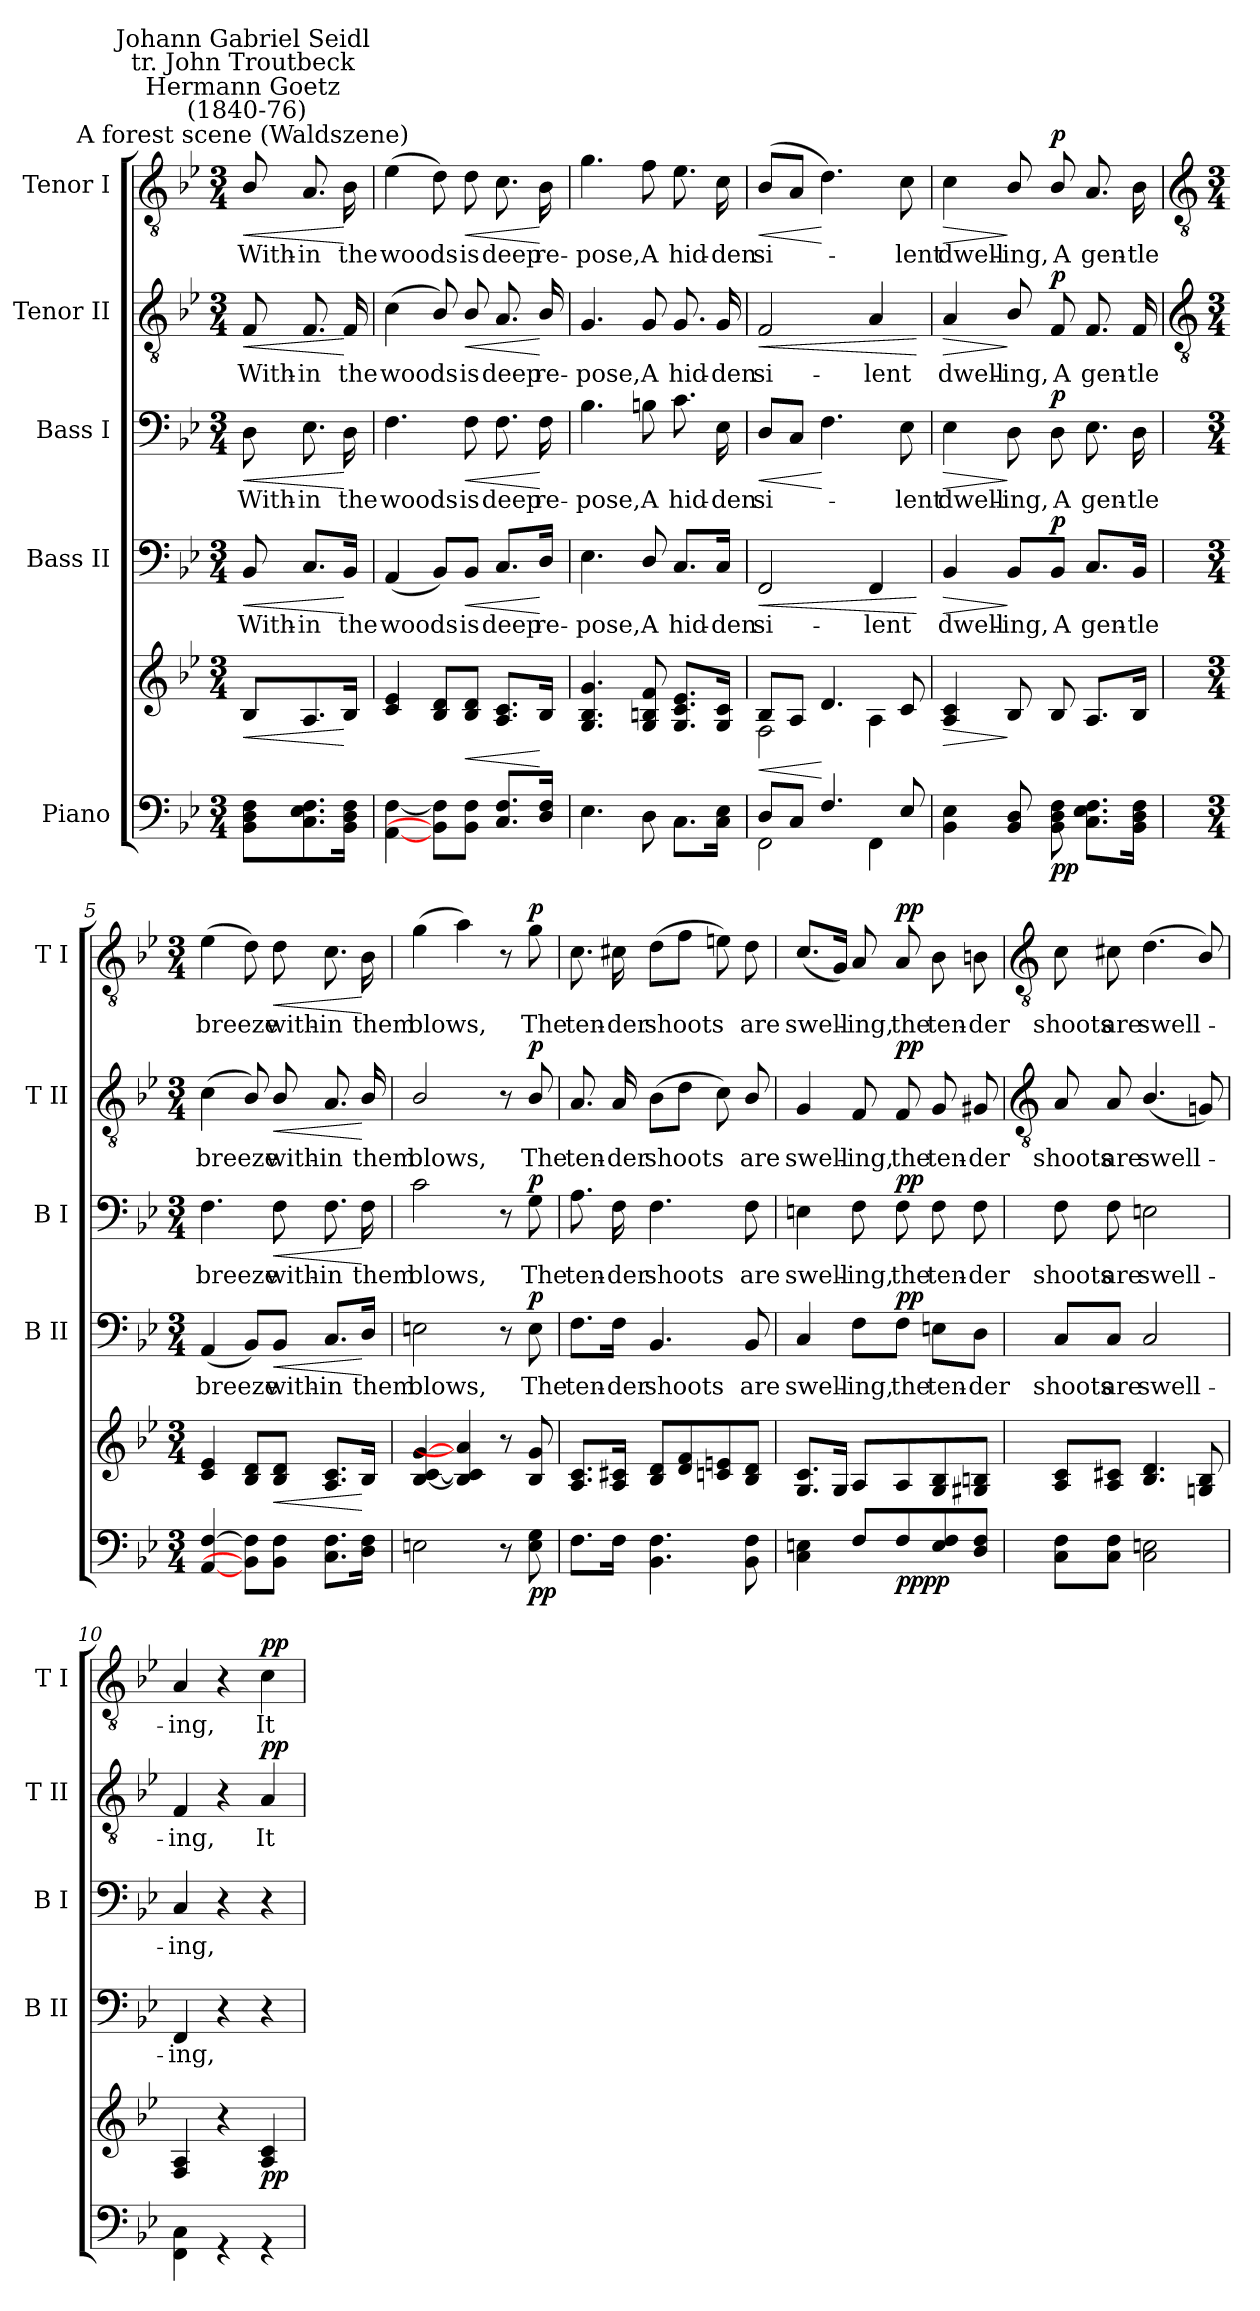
**kern	**kern	**dynam	**kern	**text	**dynam	**kern	**text	**dynam	**kern	**text	**dynam	**kern	**text	**dynam
*part5	*part5	*part5	*part4	*part4	*part4	*part3	*part3	*part3	*part2	*part2	*part2	*part1	*part1	*part1
*staff6	*staff5	*staff5/6	*staff4	*staff4	*staff4	*staff3	*staff3	*staff3	*staff2	*staff2	*staff2	*staff1	*staff1	*staff1
*I"Piano	*	*	*I"Bass II	*	*	*I"Bass I	*	*	*I"Tenor II	*	*	*I"Tenor I	*	*
*	*	*	*I'B II	*	*	*I'B I	*	*	*I'T II	*	*	*I'T I	*	*
*clefF4	*clefG2	*	*clefF4	*	*	*clefF4	*	*	*clefGv2	*	*	*clefGv2	*	*
*k[b-e-]	*k[b-e-]	*	*k[b-e-]	*	*	*k[b-e-]	*	*	*k[b-e-]	*	*	*k[b-e-]	*	*
*B-:	*B-:	*	*B-:	*	*	*B-:	*	*	*B-:	*	*	*B-:	*	*
*M3/4	*M3/4	*	*M3/4	*	*	*M3/4	*	*	*M3/4	*	*	*M3/4	*	*
=	=	=	=	=	=	=	=	=	=	=	=	=	=	=
*^	*	*	*	*	*	*	*	*	*	*	*	*	*	*
!	!	!	!	!	!	!	!	!	!	!	!	!	!LO:TX:a:cj:t=A forest scene (Waldszene)	!	!
!	!	!	!	!	!	!	!	!	!	!	!	!	!LO:TX:a:cj:t=Hermann Goetz\n (1840-76)	!	!
!	!	!	!	!	!	!	!	!	!	!	!	!	!LO:TX:a:cj:t=Johann Gabriel Seidl\ntr. John Troutbeck	!	!
!	!	!	!LO:HP:b	!	!LO:LY:b	!LO:HP:b	!	!LO:LY:b	!LO:HP:b	!	!LO:LY:b	!LO:HP:b	!	!LO:LY:b	!LO:HP:b
*	*	*^	*	*	*	*	*	*	*	*	*	*	*	*	*
4.ryy	8BB-\ 8D\ 8F\	8B-/	4.ryy	<	8BB-	With-	<	8D\	With-	<	8F	With-	<	8B-/	With-	<
!	!	!	!	!	!	!LO:LY:b	!	!	!LO:LY:b	!	!	!LO:LY:b	!	!	!LO:LY:b	!
.	8.C/ 8.E-/ 8.F/	8.A/	.	.	8.C/L	-in	.	8.E-	-in	.	8.F	-in	.	8.A	-in	.
!	!	!	!	!	!	!LO:LY:b	!	!	!LO:LY:b	!	!	!LO:LY:b	!	!	!LO:LY:b	!
.	16BB-\ 16D\ 16F\J	16B-/JJ	.	[	16BB-/Jk	the	[	16D	the	[	16F	the	[	16B-	the	[
=1	=1	=1	=1	=1	=1	=1	=1	=1	=1	=1	=1	=1	=1	=1	=1	=1
!	!	!	!LO:N:vis=1	!	!	!LO:LY:b	!	!	!LO:LY:b	!	!	!LO:LY:b	!	!	!LO:LY:b	!
2.ryy	[4AA\ [4F\	4c/ 4e-/	2.ryy	.	(<4AA	woods	.	4.F	woods	.	(<4c	woods	.	(>4e-	woods	.
.	8BB-\] 8F\]L	8B-/ 8d/L	.	.	8BB-/L)	.	.	.	.	.	8B-/)	.	.	8d)	.	.
!	!	!	!	!LO:HP:b	!	!LO:LY:b	!LO:HP:b	!	!LO:LY:b	!LO:HP:b	!	!LO:LY:b	!LO:HP:b	!	!LO:LY:b	!LO:HP:b
.	8BB-\ 8F\J	8B-/ 8d/J	.	<	8BB-/J	is	<	8F	is	<	8B-/	is	<	8d	is	<
!	!	!	!	!	!	!LO:LY:b	!	!	!LO:LY:b	!	!	!LO:LY:b	!	!	!LO:LY:b	!
.	8.C\ 8.F\L	8.A/ 8.c/L	.	.	8.C/L	deep	.	8.F	deep	.	8.A	deep	.	8.c	deep	.
!	!	!	!	!	!	!LO:LY:b	!	!	!LO:LY:b	!	!	!LO:LY:b	!	!	!LO:LY:b	!
.	16D/ 16F/J	16B-/J	.	[	16D/Jk	re-	[	16F	re-	[	16B-/	re-	[	16B-	re-	[
=2	=2	=2	=2	=2	=2	=2	=2	=2	=2	=2	=2	=2	=2	=2	=2	=2
!	!	!	!LO:N:vis=1	!	!	!LO:LY:b	!	!	!LO:LY:b	!	!	!LO:LY:b	!	!	!LO:LY:b	!
2.ryy	4.E-\	4.G/ 4.B-/ 4.g/	2.ryy	.	4.E-	-pose,	.	4.B-	-pose,	.	4.G	-pose,	.	4.g	-pose,	.
!	!	!	!	!	!	!LO:LY:b	!	!	!LO:LY:b	!	!	!LO:LY:b	!	!	!LO:LY:b	!
.	8D\	8G/ 8Bn/ 8f/	.	.	8D/	A	.	8Bn	A	.	8G	A	.	8f	A	.
!	!	!	!	!	!	!LO:LY:b	!	!	!LO:LY:b	!	!	!LO:LY:b	!	!	!LO:LY:b	!
.	8.C\L	8.G/ 8.c/ 8.e-/L	.	.	8.C/L	hid-	.	8.c	hid-	.	8.G	hid-	.	8.e-	hid-	.
!	!	!	!	!	!	!LO:LY:b	!	!	!LO:LY:b	!	!	!LO:LY:b	!	!	!LO:LY:b	!
.	16C\ 16E-\J	16G/ 16c/J	.	.	16C/Jk	-den	.	16E-	-den	.	16G	-den	.	16c	-den	.
=3	=3	=3	=3	=3	=3	=3	=3	=3	=3	=3	=3	=3	=3	=3	=3	=3
!	!	!	!	!LO:HP:b	!	!LO:LY:b	!LO:HP:b	!	!LO:LY:b	!LO:HP:b	!	!LO:LY:b	!LO:HP:b	!	!LO:LY:b	!LO:HP:b
8D/L	2FF\	8B-/L	2F\	<	2FF	si-	<	8DL	si-	<	2F	si-	<	(<8B-L	si-	<
8C/J	.	8A/J	.	.	.	.	.	8CJ	.	.	.	.	.	8AJ	.	.
4.F/	.	4.d/	.	[	.	.	.	4.F	.	[	.	.	.	4.d)	.	[
!	!	!	!	!	!	!LO:LY:b	!	!	!	!	!	!LO:LY:b	!	!	!	!
.	4FF\	.	4A\	.	4FF	-lent	.	.	.	.	4A	-lent	.	.	.	.
!	!	!	!	!	!	!	!	!	!LO:LY:b	!	!	!	!	!	!LO:LY:b	!
8E-/	.	8c/	.	.	.	.	.	8E-	lent	.	.	.	.	8c	lent	.
*v	*v	*	*	*	*	*	*	*	*	*	*	*	*	*	*	*
*	*v	*v	*	*	*	*	*	*	*	*	*	*	*	*	*
.	.	.	.	.	[	.	.	.	.	.	[	.	.	.
=4	=4	=4	=4	=4	=4	=4	=4	=4	=4	=4	=4	=4	=4	=4
*^	*^	*	*	*	*	*	*	*	*	*	*	*	*	*
!	!	!	!LO:N:vis=1	!LO:HP:b	!	!LO:LY:b	!LO:HP:b	!	!LO:LY:b	!LO:HP:b	!	!LO:LY:b	!LO:HP:b	!	!LO:LY:b	!LO:HP:b
2.ryy	4BB-\ 4E-\	4A/ 4c/	2.ryy	>	4BB-	dwell-	>	4E-	dwell-	>	4A	dwell-	>	4c	dwell-	>
!	!	!	!	!	!	!LO:LY:b	!	!	!LO:LY:b	!	!	!LO:LY:b	!	!	!LO:LY:b	!
.	8BB-/ 8D/	8B-/	.	]	8BB-/L	-ing,	]	8D\	-ing,	]	8B-/	-ing,	]	8B-/	-ing,	]
!	!	!	!	!LO:DY:b=2	!	!LO:LY:b	!	!	!LO:LY:b	!	!	!LO:LY:b	!	!	!LO:LY:b	!
!	!	!	!	!LO:DY:n=1:b	!	!	!LO:DY:b	!	!	!LO:DY:b	!	!	!LO:DY:b	!	!	!LO:DY:b
.	8BB-\ 8D\ 8F\	8B-/	.	p p	8BB-/J	A	p	8D\	A	p	8F/	A	p	8B-/	A	p
!	!	!	!	!	!	!LO:LY:b	!	!	!LO:LY:b	!	!	!LO:LY:b	!	!	!LO:LY:b	!
.	8.C\ 8.E-\ 8.F\L	8.A/L	.	.	8.C/L	gen-	.	8.E-	gen-	.	8.F	gen-	.	8.A	gen-	.
!	!	!	!	!	!	!LO:LY:b	!	!	!LO:LY:b	!	!	!LO:LY:b	!	!	!LO:LY:b	!
.	16BB-\ 16D\ 16F\J	16B-/J	.	.	16BB-/Jk	-tle	.	16D	-tle	.	16F	-tle	.	16B-	-tle	.
*v	*v	*	*	*	*	*	*	*	*	*	*	*	*	*	*	*
*	*v	*v	*	*	*	*	*	*	*	*	*	*	*	*	*
!!LO:LB:g=z
=5	=5	=5	=5	=5	=5	=5	=5	=5	=5	=5	=5	=5	=5	=5
*	*	*	*	*	*	*	*	*	*clefGv2	*	*	*clefGv2	*	*
*M3/4	*M3/4	*	*M3/4	*	*	*M3/4	*	*	*M3/4	*	*	*M3/4	*	*
*^	*	*	*	*	*	*	*	*	*	*	*	*	*	*
!	!	!	!	!	!LO:LY:b	!	!	!LO:LY:b	!	!	!LO:LY:b	!	!	!LO:LY:b	!
*v	*v	*	*	*	*	*	*	*	*	*	*	*	*	*	*
[4AA [4F	4c 4e-	.	(<4AA	breeze	.	4.F	breeze	.	(<4c	breeze	.	(>4e-	breeze	.
8BB-] 8F]L	8B- 8dL	.	8BB-/L)	.	.	.	.	.	8B-/)	.	.	8d)	.	.
!	!	!LO:HP:b	!	!LO:LY:b	!LO:HP:b	!	!LO:LY:b	!LO:HP:b	!	!LO:LY:b	!LO:HP:b	!	!LO:LY:b	!LO:HP:b
8BB- 8FJ	8B- 8dJ	<	8BB-/J	with-	<	8F	with-	<	8B-/	with-	<	8d	with-	<
!	!	!	!	!LO:LY:b	!	!	!LO:LY:b	!	!	!LO:LY:b	!	!	!LO:LY:b	!
8.C 8.FL	8.A 8.cL	.	8.C/L	-in	.	8.F	-in	.	8.A	-in	.	8.c	-in	.
!	!	!	!	!LO:LY:b	!	!	!LO:LY:b	!	!	!LO:LY:b	!	!	!LO:LY:b	!
16D 16FJ	16B-J	[	16D/Jk	them	[	16F	them	[	16B-/	them	[	16B-	them	[
=6	=6	=6	=6	=6	=6	=6	=6	=6	=6	=6	=6	=6	=6	=6
!	!	!	!	!LO:LY:b	!	!	!LO:LY:b	!	!	!LO:LY:b	!	!	!LO:LY:b	!
2En	[4B- [4c [4g	.	2En	blows,	.	2c	blows,	.	2B-/	blows,	.	(>4g	blows,	.
.	4B-] 4c] 4a]	.	.	.	.	.	.	.	.	.	.	4a)	.	.
8r	8r	.	8r	.	.	8r	.	.	8r	.	.	8r	.	.
!	!	!LO:DY:b=2	!	!LO:LY:b	!	!	!LO:LY:b	!	!	!LO:LY:b	!	!	!LO:LY:b	!
!	!	!LO:DY:n=1:b	!	!	!LO:DY:b	!	!	!LO:DY:b	!	!	!LO:DY:b	!	!	!LO:DY:b
8E 8G	8B- 8g	p p	8E	The	p	8G	The	p	8B-/	The	p	8g	The	p
=7	=7	=7	=7	=7	=7	=7	=7	=7	=7	=7	=7	=7	=7	=7
!	!	!	!	!LO:LY:b	!	!	!LO:LY:b	!	!	!LO:LY:b	!	!	!LO:LY:b	!
8.FL	8.A 8.cL	.	8.F\L	ten-	.	8.A	ten-	.	8.A	ten-	.	8.c	ten-	.
!	!	!	!	!LO:LY:b	!	!	!LO:LY:b	!	!	!LO:LY:b	!	!	!LO:LY:b	!
16FJ	16A 16c#XJ	.	16F\Jk	-der	.	16F	-der	.	16A	-der	.	16c#X	-der	.
!	!	!	!	!LO:LY:b	!	!	!LO:LY:b	!	!	!LO:LY:b	!	!	!LO:LY:b	!
4.BB- 4.F	8B- 8dL	.	4.BB-	shoots	.	4.F	shoots	.	(>8B-L	shoots	.	(>8dL	shoots	.
.	8d 8f	.	.	.	.	.	.	.	8dJ	.	.	8fJ	.	.
.	8cn 8en	.	.	.	.	.	.	.	8c)	.	.	8en)	.	.
!	!	!	!	!LO:LY:b	!	!	!LO:LY:b	!	!	!LO:LY:b	!	!	!LO:LY:b	!
8BB- 8F	8B- 8dJ	.	8BB-	are	.	8F	are	.	8B-/	are	.	8d	are	.
=8	=8	=8	=8	=8	=8	=8	=8	=8	=8	=8	=8	=8	=8	=8
!	!	!	!	!LO:LY:b	!	!	!LO:LY:b	!	!	!LO:LY:b	!	!	!LO:LY:b	!
4C 4En	8.G 8.cL	.	4C	swell-	.	4En	swell-	.	4G/	swell-	.	(<8.cL	swell-	.
.	16GJ	.	.	.	.	.	.	.	.	.	.	16GJ)	.	.
!	!	!	!	!LO:LY:b	!	!	!LO:LY:b	!	!	!LO:LY:b	!	!	!LO:LY:b	!
8FL	8AL	.	8F\L	-ing,	.	8F	-ing,	.	8F	-ing,	.	8A	ing,	.
!	!	!LO:DY:b=2	!	!LO:LY:b	!	!	!LO:LY:b	!	!	!LO:LY:b	!	!	!LO:LY:b	!
!	!	!LO:DY:n=1:b	!	!	!LO:DY:b	!	!	!LO:DY:b	!	!	!LO:DY:b	!	!	!LO:DY:b
8F	8A	pp pp	8F\J	the	pp	8F	the	pp	8F	the	pp	8A	the	pp
!	!	!	!	!LO:LY:b	!	!	!LO:LY:b	!	!	!LO:LY:b	!	!	!LO:LY:b	!
8E 8F	8G 8B-	.	8En\L	ten-	.	8F	ten-	.	8G	ten-	.	8B-	ten-	.
!	!	!	!	!LO:LY:b	!	!	!LO:LY:b	!	!	!LO:LY:b	!	!	!LO:LY:b	!
8D/ 8F/J	8G#X 8BnJ	.	8D\J	-der	.	8F	-der	.	8G#X	-der	.	8Bn	-der	.
!!LO:LB:g=z
=9	=9	=9	=9	=9	=9	=9	=9	=9	=9	=9	=9	=9	=9	=9
*	*	*	*	*	*	*	*	*	*clefGv2	*	*	*clefGv2	*	*
*^	*	*	*	*	*	*	*	*	*	*	*	*	*	*
!	!	!	!	!	!LO:LY:b	!	!	!LO:LY:b	!	!	!LO:LY:b	!	!	!LO:LY:b	!
2.ryy	8C 8FL	8A 8cL	.	8C/L	shoots	.	8F	shoots	.	8A	shoots	.	8c	shoots	.
!	!	!	!	!	!LO:LY:b	!	!	!LO:LY:b	!	!	!LO:LY:b	!	!	!LO:LY:b	!
.	8C 8FJ	8A 8c#XJ	.	8C/J	are	.	8F	are	.	8A	are	.	8c#X	are	.
!	!	!	!	!	!LO:LY:b	!	!	!LO:LY:b	!	!	!LO:LY:b	!	!	!LO:LY:b	!
.	2C 2En	4.B- 4.d	.	2C	swell-	.	2En	swell-	.	(<4.B-/	swell-	.	(>4.d	swell-	.
.	.	8Gn 8B-	.	.	.	.	.	.	.	8Gn)	.	.	8B-/)	.	.
=10	=10	=10	=10	=10	=10	=10	=10	=10	=10	=10	=10	=10	=10	=10	=10
!LO:N:vis=1	!	!	!	!	!LO:LY:b	!	!	!LO:LY:b	!	!	!LO:LY:b	!	!	!LO:LY:b	!
2.ryy	4FF 4C	4F 4A	.	4FF	-ing,	.	4C	-ing,	.	4F	ing,	.	4A	ing,	.
.	4r	4r	.	4r	.	.	4r	.	.	4r	.	.	4r	.	.
!	!	!	!LO:DY:b	!	!	!	!	!	!	!	!LO:LY:b	!LO:DY:b	!	!LO:LY:b	!LO:DY:b
.	4r	4A 4c	pp	4r	.	.	4r	.	.	4A	It	pp	4c	It	pp
*v	*v	*	*	*	*	*	*	*	*	*	*	*	*	*	*
=	=	=	=	=	=	=	=	=	=	=	=	=	=	=
*-	*-	*-	*-	*-	*-	*-	*-	*-	*-	*-	*-	*-	*-	*-
